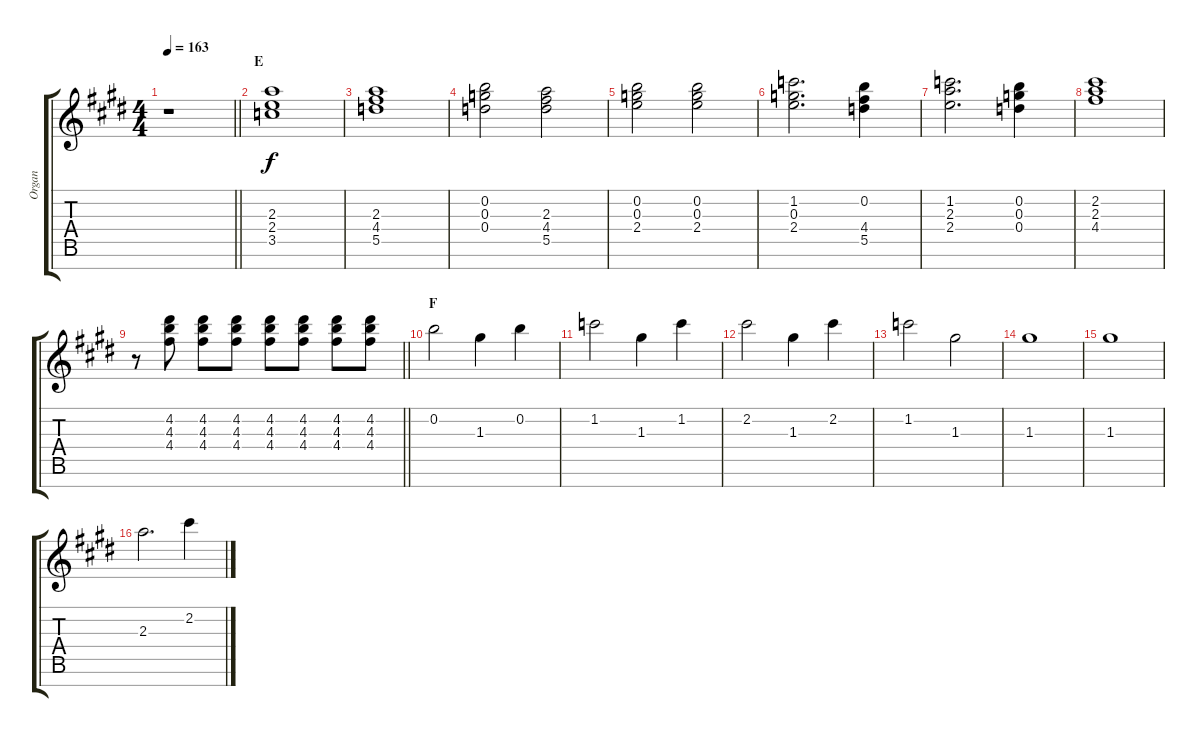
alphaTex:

\track ("Organ" "Organ") {instrument rockorgan}
\staff {score tabs}
\tuning (E6 B5 G5 D5 A4 E4 B3) {hide}
\ts (4 4)
\tempo 163
\clef g2
\barLineRight lightlight
\ks e
r.1{dy f} |
\section ("" "E")
(2.3 2.4 3.5).1 |
(2.3 4.4 5.5).1 |
(0.2 0.3 0.4).2 (2.3 4.4 5.5).2 |
(0.2 0.3 2.4).2 (0.2 0.3 2.4).2 |
(1.2 0.3 2.4).2{d} (0.2 4.4 5.5).4 |
(1.2 2.3 2.4).2{d} (0.2 0.3 0.4).4 |
(2.2 2.3 4.4).1 |
\barLineRight lightlight
r.8 (4.2 4.3 4.4).8 (4.2 4.3 4.4).8 (4.2 4.3 4.4).8 (4.2 4.3 4.4).8 (4.2 4.3 4.4).8 (4.2 4.3 4.4).8 (4.2 4.3 4.4).8 |
\section ("" "F")
0.2.2 1.3.4 0.2.4 |
1.2.2 1.3.4 1.2.4 |
2.2.2 1.3.4 2.2.4 |
1.2.2 1.3.2 |
1.3.1 |
1.3.1 |
2.3.2{d} 2.2.4
